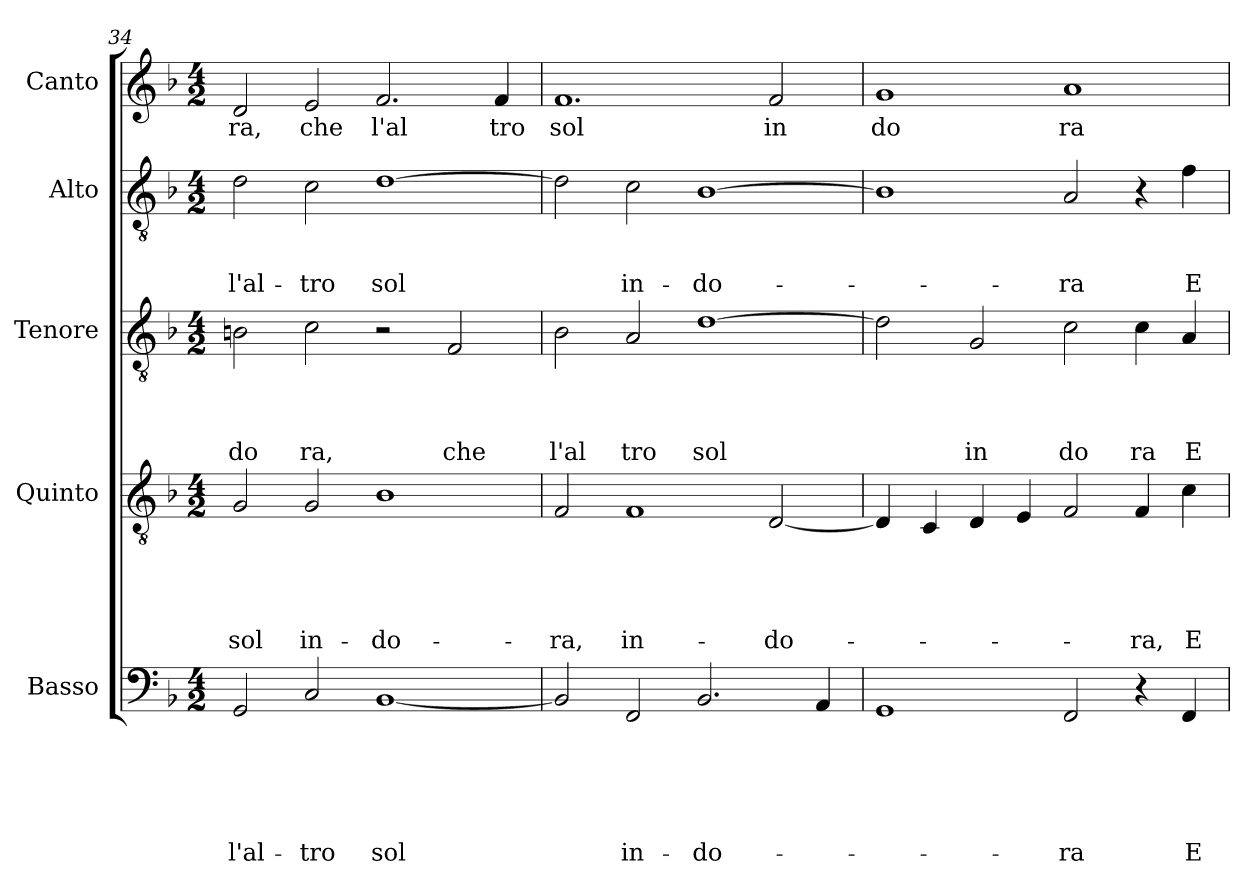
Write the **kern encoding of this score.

**kern	**text	**text	**text	**text	**text	**text	**kern	**text	**text	**text	**text	**text	**kern	**text	**text	**text	**text	**kern	**text	**text	**text	**kern	**text
*part5	*part5	*part5	*part5	*part5	*part5	*part5	*part4	*part4	*part4	*part4	*part4	*part4	*part3	*part3	*part3	*part3	*part3	*part2	*part2	*part2	*part2	*part1	*part1
*staff5	*staff5	*staff5	*staff5	*staff5	*staff5	*staff5	*staff4	*staff4	*staff4	*staff4	*staff4	*staff4	*staff3	*staff3	*staff3	*staff3	*staff3	*staff2	*staff2	*staff2	*staff2	*staff1	*staff1
*I"Basso	*	*	*	*	*	*	*I"Quinto	*	*	*	*	*	*I"Tenore	*	*	*	*	*I"Alto	*	*	*	*I"Canto	*
*clefF4	*	*	*	*	*	*	*clefGv2	*	*	*	*	*	*clefGv2	*	*	*	*	*clefGv2	*	*	*	*clefG2	*
*k[b-]	*	*	*	*	*	*	*k[b-]	*	*	*	*	*	*k[b-]	*	*	*	*	*k[b-]	*	*	*	*k[b-]	*
*F:	*	*	*	*	*	*	*F:	*	*	*	*	*	*F:	*	*	*	*	*F:	*	*	*	*F:	*
*M4/2	*	*	*	*	*	*	*M4/2	*	*	*	*	*	*M4/2	*	*	*	*	*M4/2	*	*	*	*M4/2	*
=34	=34	=34	=34	=34	=34	=34	=34	=34	=34	=34	=34	=34	=34	=34	=34	=34	=34	=34	=34	=34	=34	=34	=34
!	!	!	!	!	!	!LO:LY:b	!	!	!	!	!	!LO:LY:b	!	!	!	!	!LO:LY:b	!	!	!	!LO:LY:b	!	!LO:LY:b
2GG/	.	.	.	.	.	l'al-	2G/	.	.	.	.	sol	2Bn\	.	.	.	do	2d\	.	.	l'al-	2d/	ra,
!	!	!	!	!	!	!LO:LY:b	!	!	!	!	!	!LO:LY:b	!	!	!	!	!LO:LY:b	!	!	!	!LO:LY:b	!	!LO:LY:b
2C/	.	.	.	.	.	-tro	2G/	.	.	.	.	in-	2c\	.	.	.	ra,	2c\	.	.	-tro	2e/	che
!	!	!	!	!	!	!LO:LY:b	!	!	!	!	!	!LO:LY:b	!	!	!	!	!	!	!	!	!LO:LY:b	!	!LO:LY:b
[<1BB-	.	.	.	.	.	sol	1B-	.	.	.	.	-do-	2r	.	.	.	.	[>1d	.	.	sol	2.f/	l'al
!	!	!	!	!	!	!	!	!	!	!	!	!	!	!	!	!	!LO:LY:b	!	!	!	!	!	!
.	.	.	.	.	.	.	.	.	.	.	.	.	2F/	.	.	.	che	.	.	.	.	.	.
!	!	!	!	!	!	!	!	!	!	!	!	!	!	!	!	!	!	!	!	!	!	!	!LO:LY:b
.	.	.	.	.	.	.	.	.	.	.	.	.	.	.	.	.	.	.	.	.	.	4f/	tro
=35	=35	=35	=35	=35	=35	=35	=35	=35	=35	=35	=35	=35	=35	=35	=35	=35	=35	=35	=35	=35	=35	=35	=35
!	!	!	!	!	!	!	!	!	!	!	!	!LO:LY:b	!	!	!	!	!LO:LY:b	!	!	!	!	!	!LO:LY:b
2BB-/]	.	.	.	.	.	.	2F/	.	.	.	.	-ra,	2B-\	.	.	.	l'al	2d\]	.	.	.	1.f	sol
!	!	!	!	!	!	!LO:LY:b	!	!	!	!	!	!LO:LY:b	!	!	!	!	!LO:LY:b	!	!	!	!LO:LY:b	!	!
2FF/	.	.	.	.	.	in-	1F	.	.	.	.	in-	2A/	.	.	.	tro	2c\	.	.	in-	.	.
!	!	!	!	!	!	!LO:LY:b	!	!	!	!	!	!	!	!	!	!	!LO:LY:b	!	!	!	!LO:LY:b	!	!
2.BB-/	.	.	.	.	.	-do-	.	.	.	.	.	.	[>1d	.	.	.	sol	[>1B-	.	.	-do-	.	.
!	!	!	!	!	!	!	!	!	!	!	!	!LO:LY:b	!	!	!	!	!	!	!	!	!	!	!LO:LY:b
.	.	.	.	.	.	.	[<2D/	.	.	.	.	-do-	.	.	.	.	.	.	.	.	.	2f/	in
4AA/	.	.	.	.	.	.	.	.	.	.	.	.	.	.	.	.	.	.	.	.	.	.	.
=36	=36	=36	=36	=36	=36	=36	=36	=36	=36	=36	=36	=36	=36	=36	=36	=36	=36	=36	=36	=36	=36	=36	=36
!	!	!	!	!	!	!	!	!	!	!	!	!	!	!	!	!	!	!	!	!	!	!	!LO:LY:b
1GG	.	.	.	.	.	.	4D/]	.	.	.	.	.	2d\]	.	.	.	.	1B-]	.	.	.	1g	do
.	.	.	.	.	.	.	4C/	.	.	.	.	.	.	.	.	.	.	.	.	.	.	.	.
!	!	!	!	!	!	!	!	!	!	!	!	!	!	!	!	!	!LO:LY:b	!	!	!	!	!	!
.	.	.	.	.	.	.	4D/	.	.	.	.	.	2G/	.	.	.	in	.	.	.	.	.	.
.	.	.	.	.	.	.	4E/	.	.	.	.	.	.	.	.	.	.	.	.	.	.	.	.
!	!	!	!	!	!	!LO:LY:b	!	!	!	!	!	!	!	!	!	!	!LO:LY:b	!	!	!	!LO:LY:b	!	!LO:LY:b
2FF/	.	.	.	.	.	-ra	2F/	.	.	.	.	.	2c\	.	.	.	do	2A/	.	.	-ra	1a	ra
!	!	!	!	!	!	!	!	!	!	!	!	!LO:LY:b	!	!	!	!	!LO:LY:b	!	!	!	!	!	!
4r	.	.	.	.	.	.	4F/	.	.	.	.	-ra,	4c\	.	.	.	ra	4r	.	.	.	.	.
!	!	!	!	!	!	!LO:LY:b	!	!	!	!	!	!LO:LY:b	!	!	!	!	!LO:LY:b	!	!	!	!LO:LY:b	!	!
4FF/	.	.	.	.	.	E	4c\	.	.	.	.	E	4A/	.	.	.	E	4f\	.	.	E	.	.
=	=	=	=	=	=	=	=	=	=	=	=	=	=	=	=	=	=	=	=	=	=	=	=
*-	*-	*-	*-	*-	*-	*-	*-	*-	*-	*-	*-	*-	*-	*-	*-	*-	*-	*-	*-	*-	*-	*-	*-
